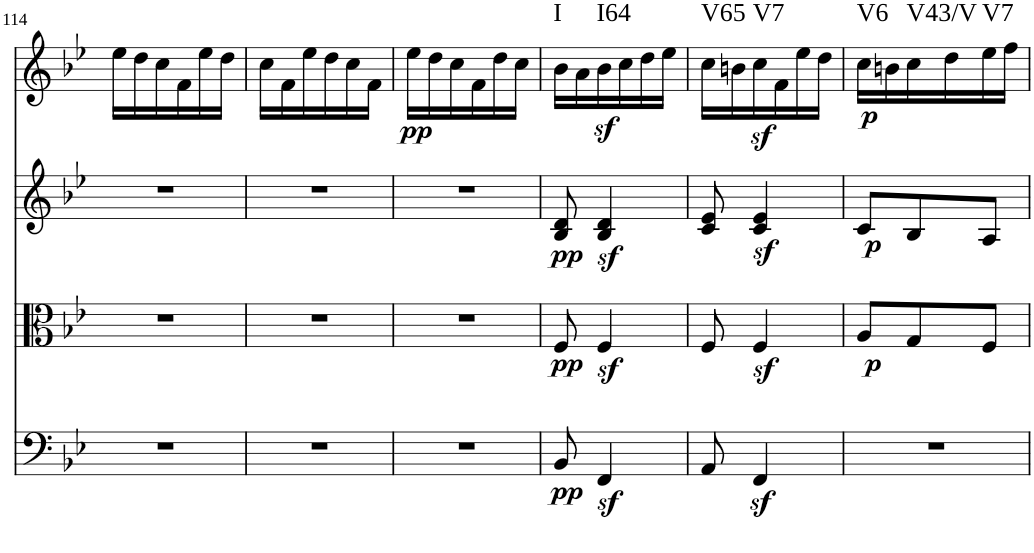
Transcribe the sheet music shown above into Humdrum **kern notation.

**kern	**dynam	**kern	**dynam	**kern	**dynam	**kern	**dynam	**harte
*part4	*part4	*part3	*part3	*part2	*part2	*part1	*part1	*part1
*staff4	*staff4	*staff3	*staff3	*staff2	*staff2	*staff1	*staff1	*
*I"Violoncello	*	*I"Viola	*	*I"Violin II	*	*I"Violin I	*	*
*I'Vc	*	*I'Vla	*	*I'Vln	*	*I'Vln	*	*
!!LO:PB:g=z
*clefF4	*	*clefC3	*	*clefG2	*	*clefG2	*	*
*k[b-e-]	*	*k[b-e-]	*	*k[b-e-]	*	*k[b-e-]	*	*
*M3/8	*	*M3/8	*	*M3/8	*	*M3/8	*	*
=114	=114	=114	=114	=114	=114	=114	=114	=114
4.r	.	4.r	.	4.r	.	16ee-\LL	.	.
.	.	.	.	.	.	16dd\	.	.
.	.	.	.	.	.	16cc\	.	.
.	.	.	.	.	.	16f\	.	.
.	.	.	.	.	.	16ee-\	.	.
.	.	.	.	.	.	16dd\JJ	.	.
=115	=115	=115	=115	=115	=115	=115	=115	=115
4.r	.	4.r	.	4.r	.	16cc\LL	.	.
.	.	.	.	.	.	16f\	.	.
.	.	.	.	.	.	16ee-\	.	.
.	.	.	.	.	.	16dd\	.	.
.	.	.	.	.	.	16cc\	.	.
.	.	.	.	.	.	16f\JJ	.	.
=116	=116	=116	=116	=116	=116	=116	=116	=116
!	!	!	!	!	!	!	!LO:DY:b	!
4.r	.	4.r	.	4.r	.	16ee-\LL	pp	.
.	.	.	.	.	.	16dd\	.	.
.	.	.	.	.	.	16cc\	.	.
.	.	.	.	.	.	16f\	.	.
.	.	.	.	.	.	16dd\	.	.
.	.	.	.	.	.	16cc\JJ	.	.
=117	=117	=117	=117	=117	=117	=117	=117	=117
!	!LO:DY:b	!	!LO:DY:b	!	!LO:DY:b	!	!	!LO:H:kt=I
8BB-/	pp	8F/	pp	8B-/ 8d/	pp	16b-\LL	.	N
.	.	.	.	.	.	16a\	.	.
!	!	!	!	!	!	!	!LO:DY:b	!LO:H:kt=I64
4FFz</	.	4Fz</	.	4B-/z< 4d/z<	.	16b-\	sf	N
.	.	.	.	.	.	16cc\	.	.
.	.	.	.	.	.	16dd\	.	.
.	.	.	.	.	.	16ee-\JJ	.	.
=118	=118	=118	=118	=118	=118	=118	=118	=118
!	!	!	!	!	!	!	!	!LO:H:kt=V65
8AA/	.	8F/	.	8c/ 8e-/	.	16cc\LL	.	N
.	.	.	.	.	.	16bn\	.	.
!	!	!	!	!	!	!	!LO:DY:b	!LO:H:kt=V7
4FFz</	.	4Fz</	.	4c/z< 4e-/z<	.	16cc\	sf	N
.	.	.	.	.	.	16f\	.	.
.	.	.	.	.	.	16ee-\	.	.
.	.	.	.	.	.	16dd\JJ	.	.
=119	=119	=119	=119	=119	=119	=119	=119	=119
!	!	!	!LO:DY:b	!	!LO:DY:b	!	!LO:DY:b	!LO:H:kt=V6
4.r	.	8A/L	p	8c/L	p	16cc\LL	p	N
.	.	.	.	.	.	16bn\	.	.
!	!	!	!	!	!	!	!	!LO:H:kt=V43/V
.	.	8G/	.	8B-/	.	16cc\	.	N
.	.	.	.	.	.	16dd\	.	.
!	!	!	!	!	!	!	!	!LO:H:kt=V7
.	.	8F/J	.	8A/J	.	16ee-\	.	N
.	.	.	.	.	.	16ff\JJ	.	.
=	=	=	=	=	=	=	=	=
*-	*-	*-	*-	*-	*-	*-	*-	*-
